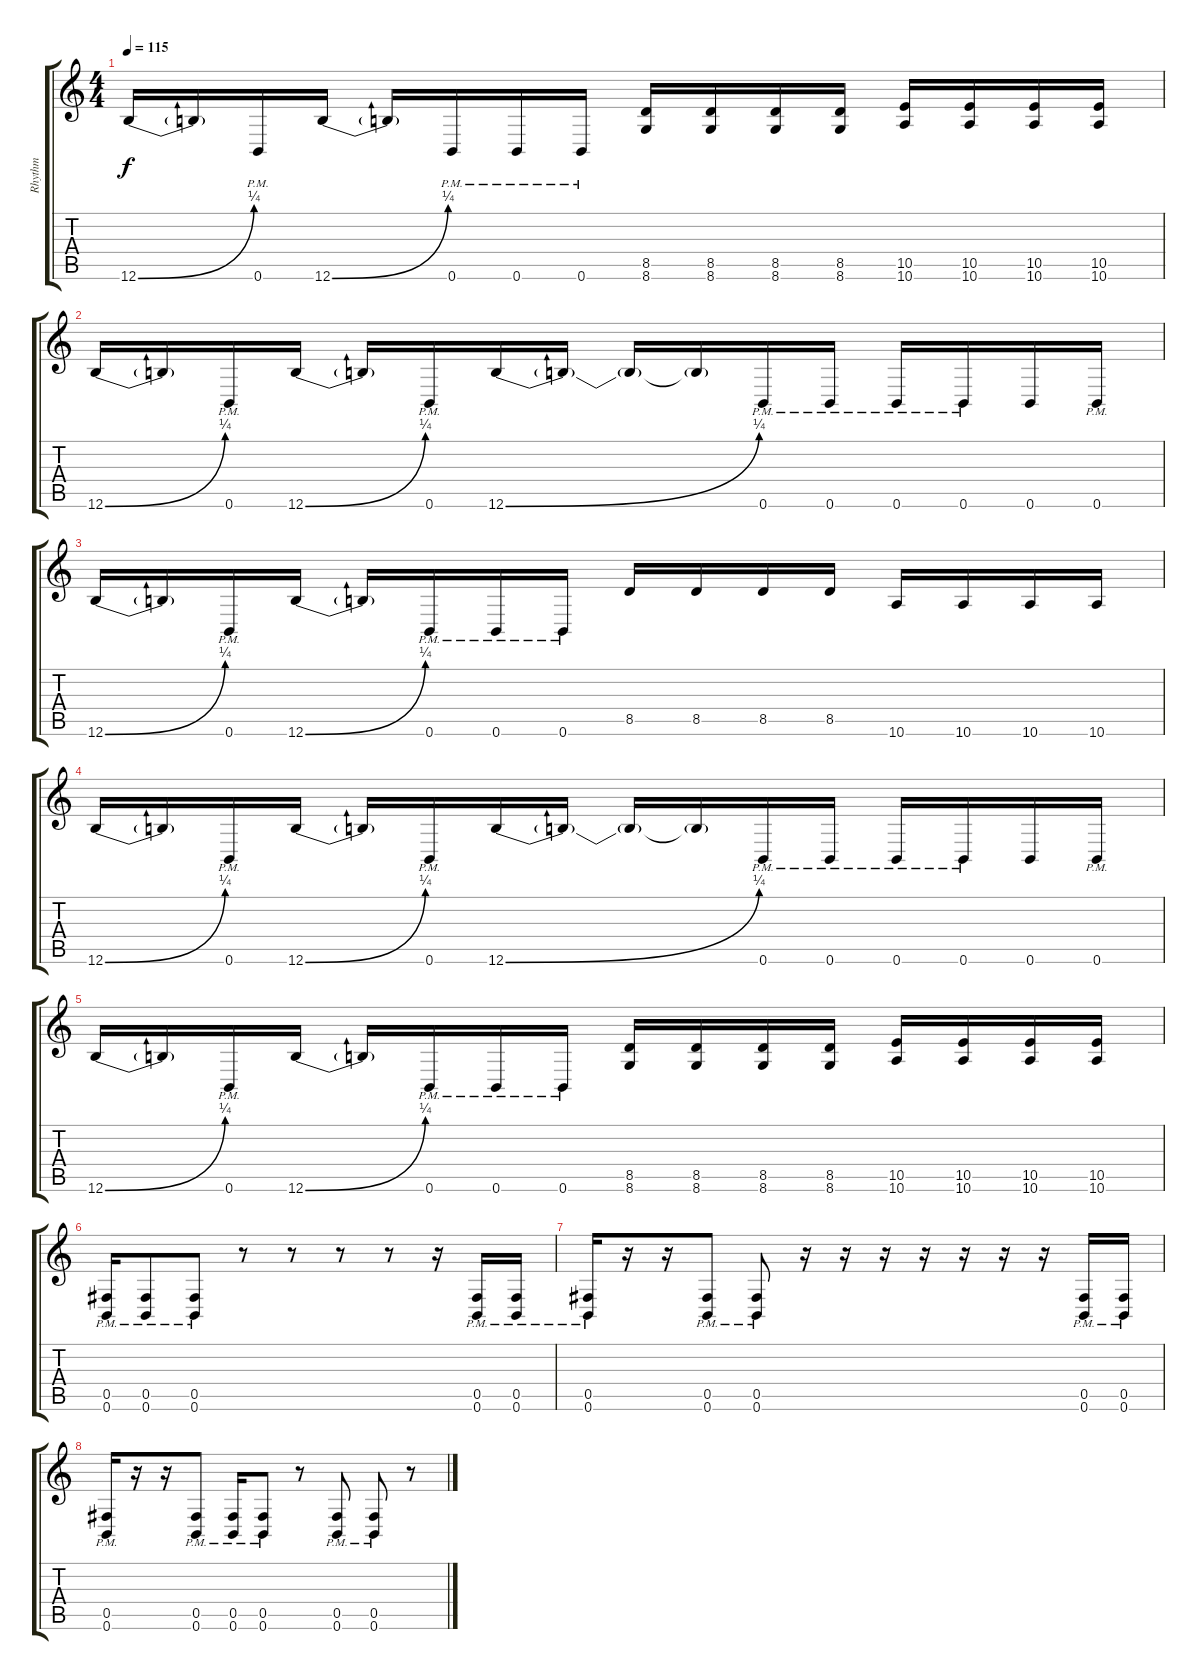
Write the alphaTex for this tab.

\track ("Rhythm" "Rhythm") {instrument distortionguitar}
\staff {score tabs}
\tuning (Db4 Ab3 E3 B2 Gb2 B1) {hide}
\ts (4 4)
\tempo 115
\clef g2
\ks c
12.6{be (bend 0 0 60 1)}.16{dy f} 12.6{t}.16 0.6{pm}.16 12.6{be (bend 0 0 60 1)}.16 12.6{t}.16 0.6{pm}.16 0.6{pm}.16 0.6{pm}.16 (8.5 8.6).16 (8.5 8.6).16 (8.5 8.6).16 (8.5 8.6).16 (10.5 10.6).16 (10.5 10.6).16 (10.5 10.6).16 (10.5 10.6).16 |
12.6{be (bend 0 0 60 1)}.16 12.6{t}.16 0.6{pm}.16 12.6{be (bend 0 0 60 1)}.16 12.6{t}.16 0.6{pm}.16 12.6{be (bend 0 0 60 1)}.16 12.6{t}.16 12.6{t}.16 12.6{t}.16 0.6{pm}.16 0.6{pm}.16 0.6{pm}.16 0.6{pm}.16 0.6.16 0.6{pm}.16 |
12.6{be (bend 0 0 60 1)}.16 12.6{t}.16 0.6{pm}.16 12.6{be (bend 0 0 60 1)}.16 12.6{t}.16 0.6{pm}.16 0.6{pm}.16 0.6{pm}.16 8.5.16 8.5.16 8.5.16 8.5.16 10.6.16 10.6.16 10.6.16 10.6.16 |
12.6{be (bend 0 0 60 1)}.16 12.6{t}.16 0.6{pm}.16 12.6{be (bend 0 0 60 1)}.16 12.6{t}.16 0.6{pm}.16 12.6{be (bend 0 0 60 1)}.16 12.6{t}.16 12.6{t}.16 12.6{t}.16 0.6{pm}.16 0.6{pm}.16 0.6{pm}.16 0.6{pm}.16 0.6.16 0.6{pm}.16 |
12.6{be (bend 0 0 60 1)}.16 12.6{t}.16 0.6{pm}.16 12.6{be (bend 0 0 60 1)}.16 12.6{t}.16 0.6{pm}.16 0.6{pm}.16 0.6{pm}.16 (8.5 8.6).16 (8.5 8.6).16 (8.5 8.6).16 (8.5 8.6).16 (10.5 10.6).16 (10.5 10.6).16 (10.5 10.6).16 (10.5 10.6).16 |
(0.5{pm} 0.6{pm}).16 (0.5{pm} 0.6{pm}).8 (0.5{pm} 0.6{pm}).8 r.8 r.8 r.8 r.8 r.16 (0.5{pm} 0.6{pm}).16 (0.5{pm} 0.6{pm}).16 |
(0.5{pm} 0.6{pm}).16 r.16 r.16 (0.5{pm} 0.6{pm}).8 (0.5{pm} 0.6{pm}).8 r.16 r.16 r.16 r.16 r.16 r.16 r.16 (0.5{pm} 0.6{pm}).16 (0.5{pm} 0.6{pm}).16 |
(0.5{pm} 0.6{pm}).16 r.16 r.16 (0.5{pm} 0.6{pm}).8 (0.5{pm} 0.6{pm}).16 (0.5{pm} 0.6{pm}).8 r.8 (0.5{pm} 0.6{pm}).8 (0.5{pm} 0.6{pm}).8 r.8
